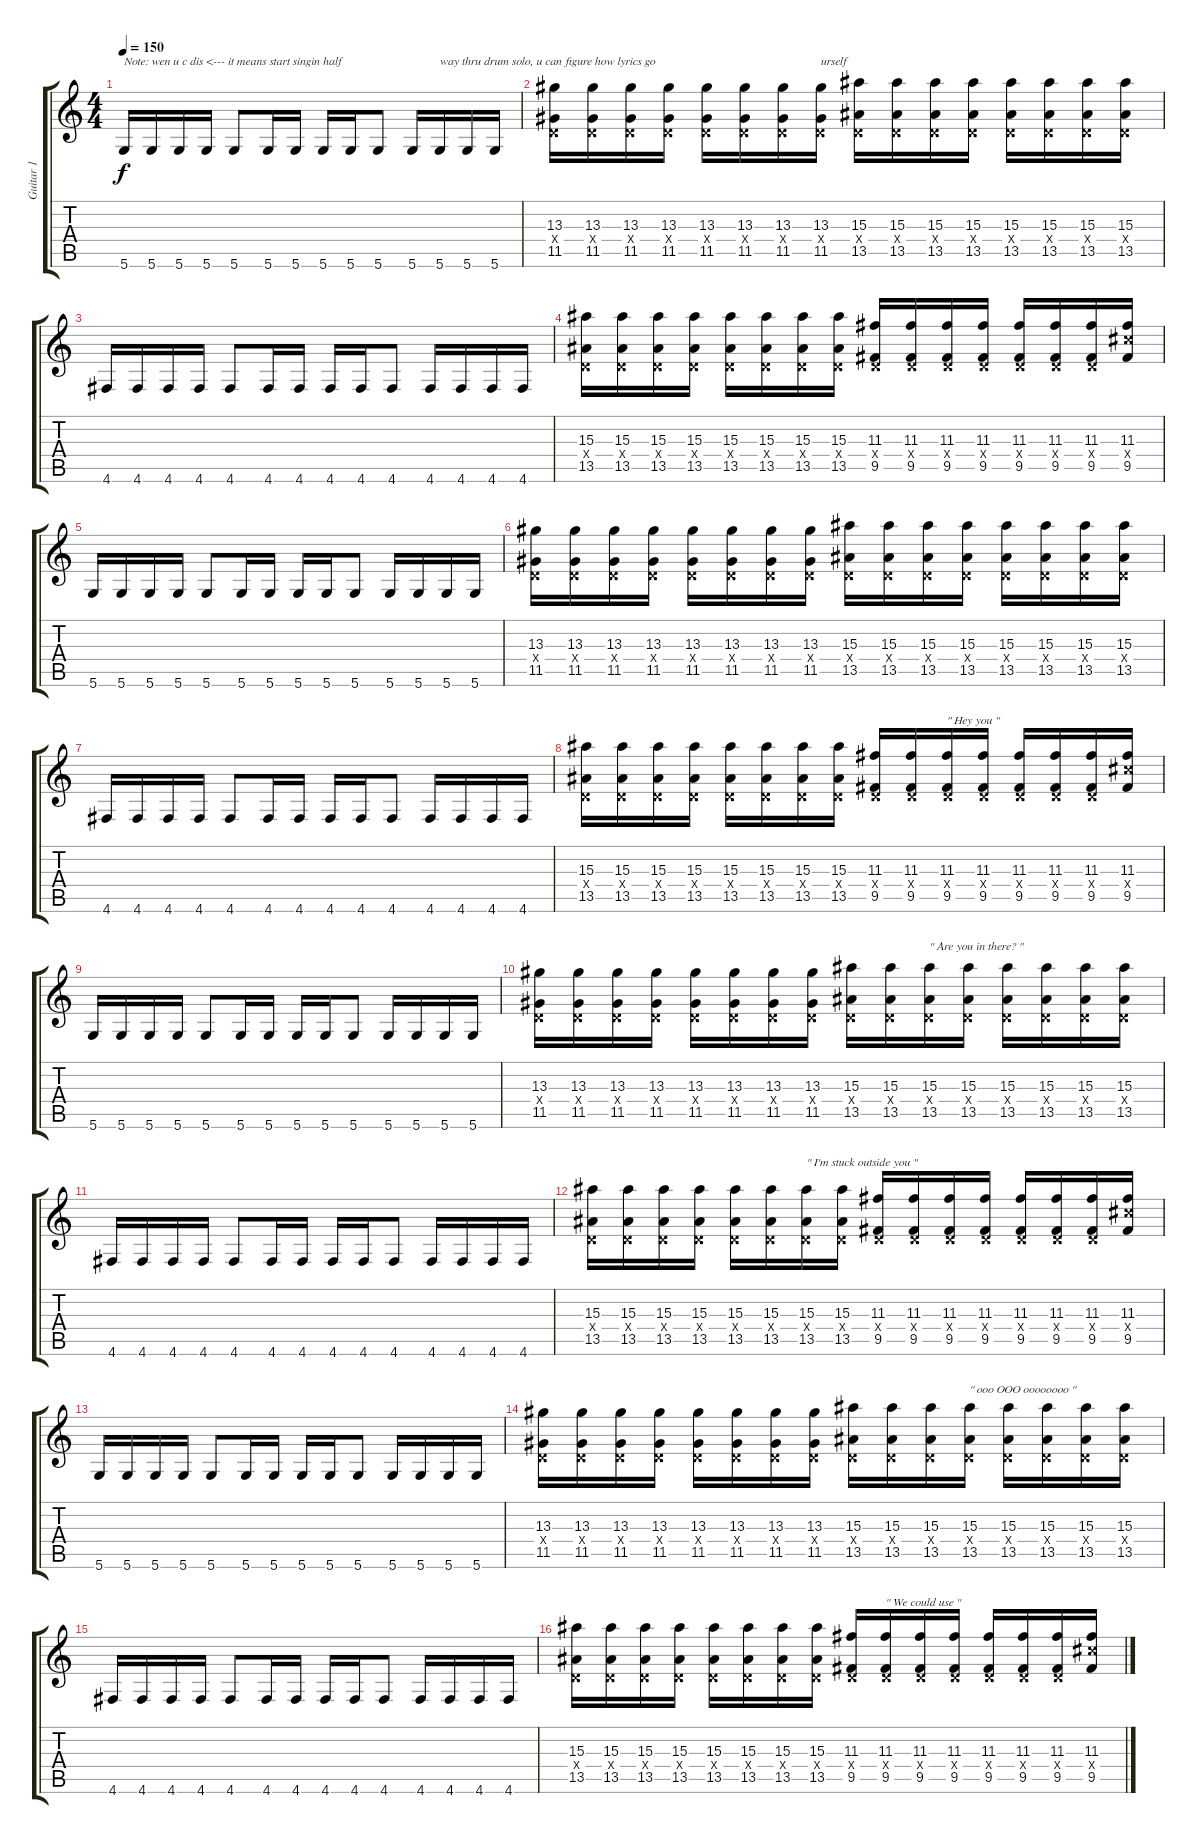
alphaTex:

\track ("Guitar 1" "Guitar 1") {instrument overdrivenguitar}
\staff {score tabs}
\tuning (E4 B3 G3 D3 A2 D2) {hide}
\ts (4 4)
\tempo 150
\clef g2
\ks c
5.6.16{txt "Note: wen u c dis <--- it means start singin half " dy f instrument overdrivenguitar} 5.6.16 5.6.16 5.6.16 5.6.8 5.6.16 5.6.16 5.6.16 5.6.16 5.6.8 5.6.16 5.6.16{txt "way thru drum solo, u can figure how lyrics go "} 5.6.16 5.6.16 |
(13.3 0.4{x} 11.5).16 (13.3 0.4{x} 11.5).16 (13.3 0.4{x} 11.5).16 (13.3 0.4{x} 11.5).16 (13.3 0.4{x} 11.5).16 (13.3 0.4{x} 11.5).16 (13.3 0.4{x} 11.5).16 (13.3 0.4{x} 11.5).16{txt "urself"} (15.3 0.4{x} 13.5).16 (15.3 0.4{x} 13.5).16 (15.3 0.4{x} 13.5).16 (15.3 0.4{x} 13.5).16 (15.3 0.4{x} 13.5).16 (15.3 0.4{x} 13.5).16 (15.3 0.4{x} 13.5).16 (15.3 0.4{x} 13.5).16 |
4.6.16 4.6.16 4.6.16 4.6.16 4.6.8 4.6.16 4.6.16 4.6.16 4.6.16 4.6.8 4.6.16 4.6.16 4.6.16 4.6.16 |
(15.3 0.4{x} 13.5).16 (15.3 0.4{x} 13.5).16 (15.3 0.4{x} 13.5).16 (15.3 0.4{x} 13.5).16 (15.3 0.4{x} 13.5).16 (15.3 0.4{x} 13.5).16 (15.3 0.4{x} 13.5).16 (15.3 0.4{x} 13.5).16 (11.3 0.4{x} 9.5).16 (11.3 0.4{x} 9.5).16 (11.3 0.4{x} 9.5).16 (11.3 0.4{x} 9.5).16 (11.3 0.4{x} 9.5).16 (11.3 0.4{x} 9.5).16 (11.3 0.4{x} 9.5).16 (11.3 11.4{x} 9.5).16 |
5.6.16 5.6.16 5.6.16 5.6.16 5.6.8 5.6.16 5.6.16 5.6.16 5.6.16 5.6.8 5.6.16 5.6.16 5.6.16 5.6.16 |
(13.3 0.4{x} 11.5).16 (13.3 0.4{x} 11.5).16 (13.3 0.4{x} 11.5).16 (13.3 0.4{x} 11.5).16 (13.3 0.4{x} 11.5).16 (13.3 0.4{x} 11.5).16 (13.3 0.4{x} 11.5).16 (13.3 0.4{x} 11.5).16 (15.3 0.4{x} 13.5).16 (15.3 0.4{x} 13.5).16 (15.3 0.4{x} 13.5).16 (15.3 0.4{x} 13.5).16 (15.3 0.4{x} 13.5).16 (15.3 0.4{x} 13.5).16 (15.3 0.4{x} 13.5).16 (15.3 0.4{x} 13.5).16 |
4.6.16 4.6.16 4.6.16 4.6.16 4.6.8 4.6.16 4.6.16 4.6.16 4.6.16 4.6.8 4.6.16 4.6.16 4.6.16 4.6.16 |
(15.3 0.4{x} 13.5).16 (15.3 0.4{x} 13.5).16 (15.3 0.4{x} 13.5).16 (15.3 0.4{x} 13.5).16 (15.3 0.4{x} 13.5).16 (15.3 0.4{x} 13.5).16 (15.3 0.4{x} 13.5).16 (15.3 0.4{x} 13.5).16 (11.3 0.4{x} 9.5).16 (11.3 0.4{x} 9.5).16 (11.3 0.4{x} 9.5).16{txt "\" Hey you \""} (11.3 0.4{x} 9.5).16 (11.3 0.4{x} 9.5).16 (11.3 0.4{x} 9.5).16 (11.3 0.4{x} 9.5).16 (11.3 11.4{x} 9.5).16 |
5.6.16 5.6.16 5.6.16 5.6.16 5.6.8 5.6.16 5.6.16 5.6.16 5.6.16 5.6.8 5.6.16 5.6.16 5.6.16 5.6.16 |
(13.3 0.4{x} 11.5).16 (13.3 0.4{x} 11.5).16 (13.3 0.4{x} 11.5).16 (13.3 0.4{x} 11.5).16 (13.3 0.4{x} 11.5).16 (13.3 0.4{x} 11.5).16 (13.3 0.4{x} 11.5).16 (13.3 0.4{x} 11.5).16 (15.3 0.4{x} 13.5).16 (15.3 0.4{x} 13.5).16 (15.3 0.4{x} 13.5).16{txt "\" Are you in there? \""} (15.3 0.4{x} 13.5).16 (15.3 0.4{x} 13.5).16 (15.3 0.4{x} 13.5).16 (15.3 0.4{x} 13.5).16 (15.3 0.4{x} 13.5).16 |
4.6.16 4.6.16 4.6.16 4.6.16 4.6.8 4.6.16 4.6.16 4.6.16 4.6.16 4.6.8 4.6.16 4.6.16 4.6.16 4.6.16 |
(15.3 0.4{x} 13.5).16 (15.3 0.4{x} 13.5).16 (15.3 0.4{x} 13.5).16 (15.3 0.4{x} 13.5).16 (15.3 0.4{x} 13.5).16 (15.3 0.4{x} 13.5).16 (15.3 0.4{x} 13.5).16{txt "\" I'm stuck outside you \""} (15.3 0.4{x} 13.5).16 (11.3 0.4{x} 9.5).16 (11.3 0.4{x} 9.5).16 (11.3 0.4{x} 9.5).16 (11.3 0.4{x} 9.5).16 (11.3 0.4{x} 9.5).16 (11.3 0.4{x} 9.5).16 (11.3 0.4{x} 9.5).16 (11.3 11.4{x} 9.5).16 |
5.6.16 5.6.16 5.6.16 5.6.16 5.6.8 5.6.16 5.6.16 5.6.16 5.6.16 5.6.8 5.6.16 5.6.16 5.6.16 5.6.16 |
(13.3 0.4{x} 11.5).16 (13.3 0.4{x} 11.5).16 (13.3 0.4{x} 11.5).16 (13.3 0.4{x} 11.5).16 (13.3 0.4{x} 11.5).16 (13.3 0.4{x} 11.5).16 (13.3 0.4{x} 11.5).16 (13.3 0.4{x} 11.5).16 (15.3 0.4{x} 13.5).16 (15.3 0.4{x} 13.5).16 (15.3 0.4{x} 13.5).16 (15.3 0.4{x} 13.5).16{txt "\" ooo OOO oooooooo \""} (15.3 0.4{x} 13.5).16 (15.3 0.4{x} 13.5).16 (15.3 0.4{x} 13.5).16 (15.3 0.4{x} 13.5).16 |
4.6.16 4.6.16 4.6.16 4.6.16 4.6.8 4.6.16 4.6.16 4.6.16 4.6.16 4.6.8 4.6.16 4.6.16 4.6.16 4.6.16 |
(15.3 0.4{x} 13.5).16 (15.3 0.4{x} 13.5).16 (15.3 0.4{x} 13.5).16 (15.3 0.4{x} 13.5).16 (15.3 0.4{x} 13.5).16 (15.3 0.4{x} 13.5).16 (15.3 0.4{x} 13.5).16 (15.3 0.4{x} 13.5).16 (11.3 0.4{x} 9.5).16 (11.3 0.4{x} 9.5).16{txt "\" We could use \""} (11.3 0.4{x} 9.5).16 (11.3 0.4{x} 9.5).16 (11.3 0.4{x} 9.5).16 (11.3 0.4{x} 9.5).16 (11.3 0.4{x} 9.5).16 (11.3 11.4{x} 9.5).16
